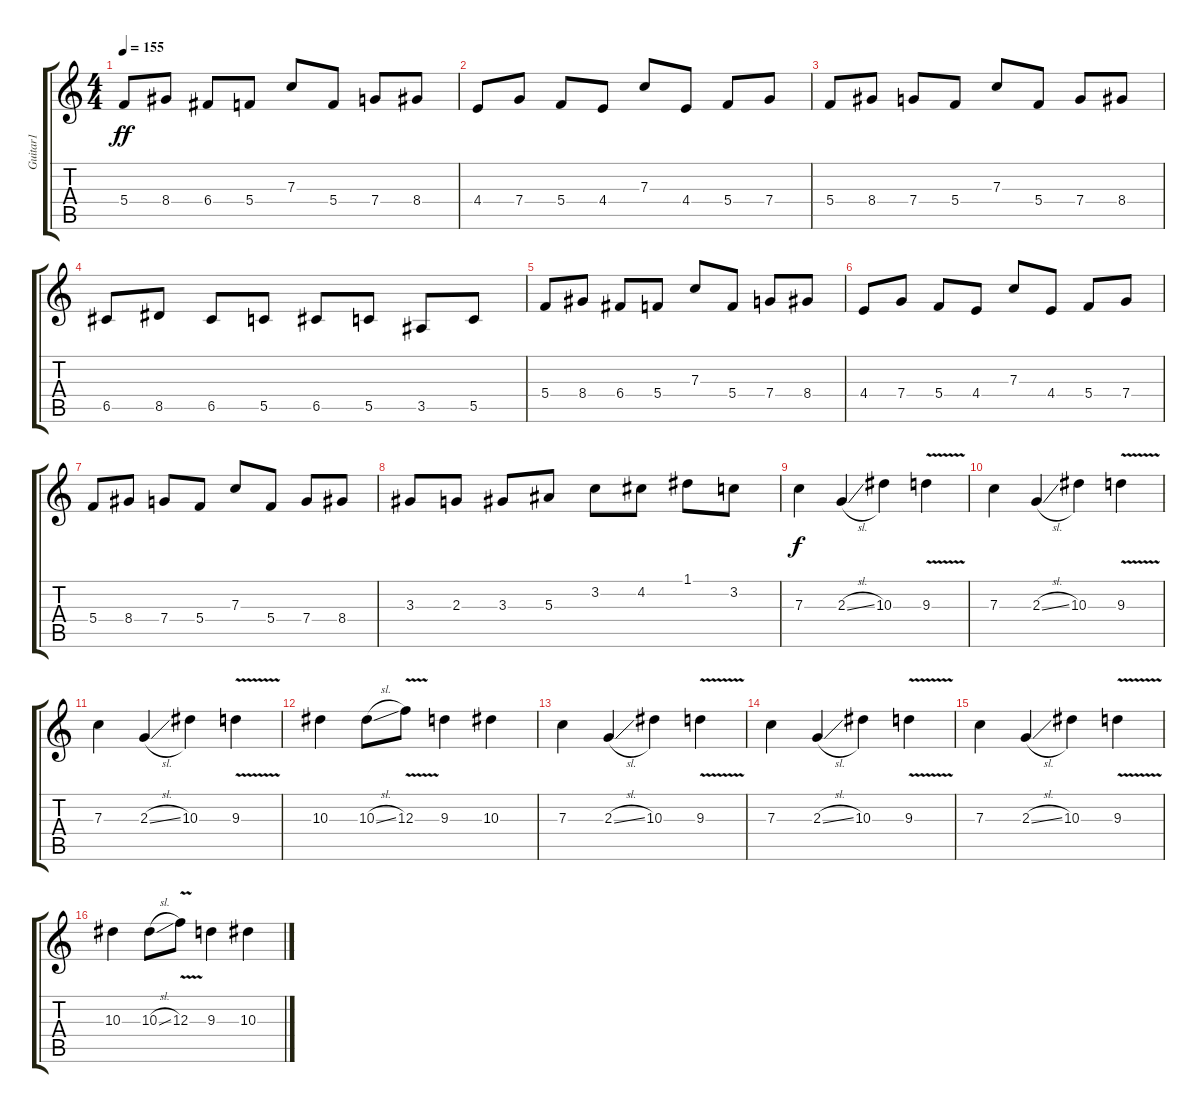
\track ("Guitar1" "Guitar1") {instrument distortionguitar}
\staff {score tabs}
\tuning (D4 A3 F3 C3 G2 C2) {hide}
\ts (4 4)
\tempo 155
\clef g2
\ks c
5.4.8{dy ff} 8.4.8 6.4.8 5.4.8 7.3.8 5.4.8 7.4.8 8.4.8 |
4.4.8 7.4.8 5.4.8 4.4.8 7.3.8 4.4.8 5.4.8 7.4.8 |
5.4.8 8.4.8 7.4.8 5.4.8 7.3.8 5.4.8 7.4.8 8.4.8 |
6.5.8 8.5.8 6.5.8 5.5.8 6.5.8 5.5.8 3.5.8 5.5.8 |
5.4.8 8.4.8 6.4.8 5.4.8 7.3.8 5.4.8 7.4.8 8.4.8 |
4.4.8 7.4.8 5.4.8 4.4.8 7.3.8 4.4.8 5.4.8 7.4.8 |
5.4.8 8.4.8 7.4.8 5.4.8 7.3.8 5.4.8 7.4.8 8.4.8 |
3.3.8 2.3.8 3.3.8 5.3.8 3.2.8 4.2.8 1.1.8 3.2.8 |
7.3.4{dy f} 2.3{sl}.4 10.3.4 9.3{v}.4 |
7.3.4 2.3{sl}.4 10.3.4 9.3{v}.4 |
7.3.4 2.3{sl}.4 10.3.4 9.3{v}.4 |
10.3.4 10.3{sl}.8 12.3{v}.8 9.3.4 10.3.4 |
7.3.4 2.3{sl}.4 10.3.4 9.3{v}.4 |
7.3.4 2.3{sl}.4 10.3.4 9.3{v}.4 |
7.3.4 2.3{sl}.4 10.3.4 9.3{v}.4 |
10.3.4 10.3{sl}.8 12.3{v}.8 9.3.4 10.3.4
